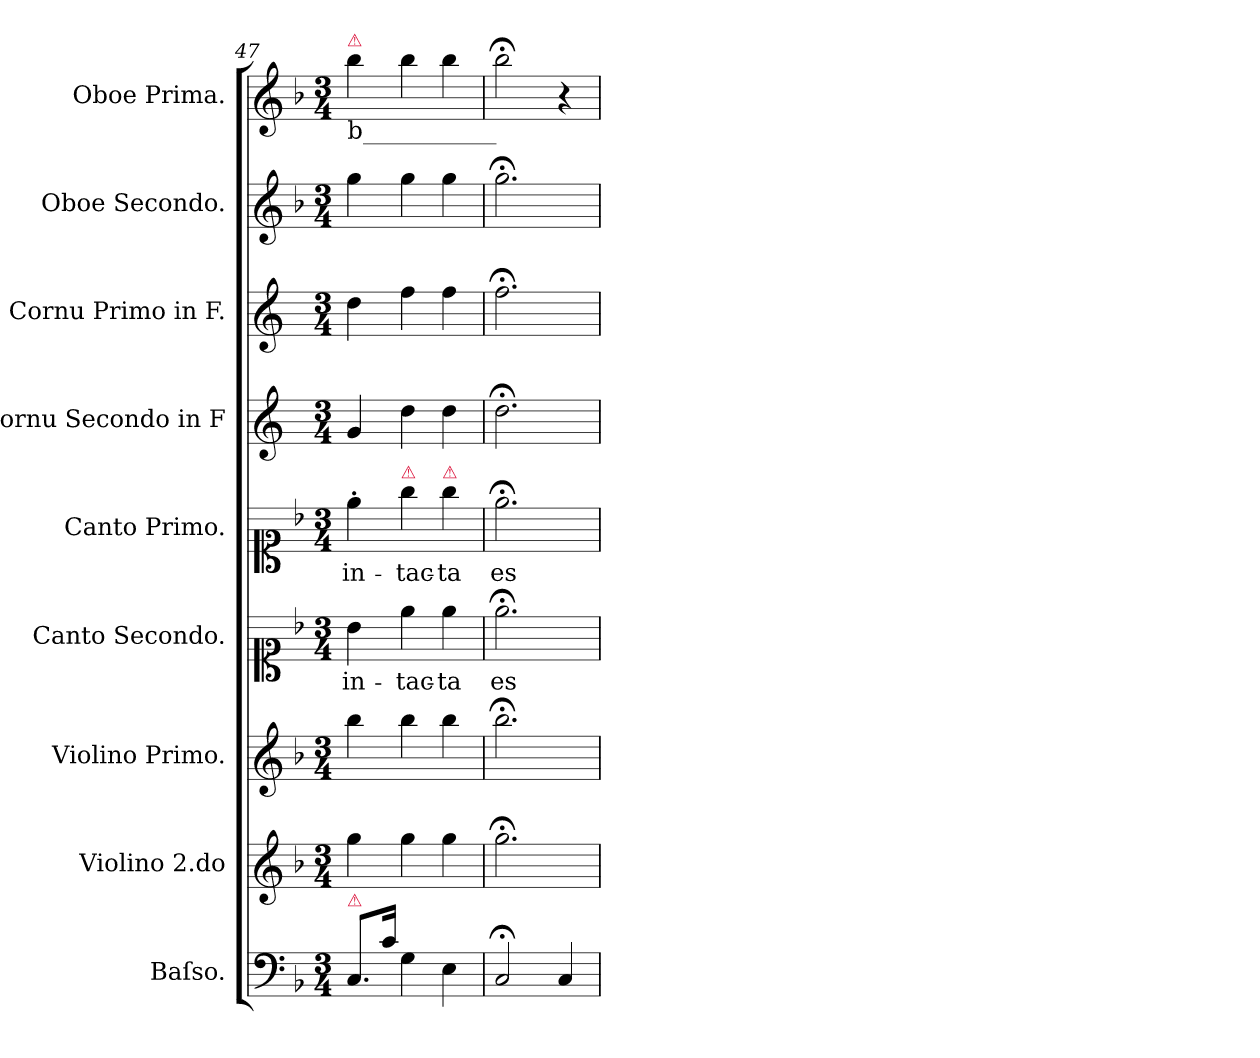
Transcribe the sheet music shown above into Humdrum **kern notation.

**kern	**kern	**kern	**kern	**text	**kern	**text	**kern	**kern	**kern	**kern
*part9	*part8	*part7	*part6	*part6	*part5	*part5	*part4	*part3	*part2	*part1
*staff9	*staff8	*staff7	*staff6	*staff6	*staff5	*staff5	*staff4	*staff3	*staff2	*staff1
*I"Baſso.	*I"Violino 2.do	*I"Violino Primo.	*I"Canto Secondo.	*	*I"Canto Primo.	*	*I"Cornu Secondo in F	*I"Cornu Primo in F.	*I"Oboe Secondo.	*I"Oboe Prima.
*I'B	*	*I'Vn I	*	*	*	*	*	*I'Cor I in F	*	*I'Ob I
*clefF4	*clefG2	*clefG2	*clefC1	*	*clefC1	*	*clefG2	*clefG2	*clefG2	*clefG2
*	*	*	*	*	*	*	*ITrd4c7	*ITrd4c7	*	*
*k[b-]	*k[b-]	*k[b-]	*k[b-]	*	*k[b-]	*	*k[b-]	*k[b-]	*k[b-]	*k[b-]
*F:	*F:	*F:	*F:	*	*F:	*	*	*	*F:	*F:
*M3/4	*M3/4	*M3/4	*M3/4	*	*M3/4	*	*M3/4	*M3/4	*M3/4	*M3/4
=47	=47	=47	=47	=47	=47	=47	=47	=47	=47	=47
!	!	!	!	!	!	!	!	!	!	!LO:TX:a:color=crimson:t=⚠
!	!	!	!	!	!	!	!	!	!	!LO:TX:b:t=b___________
!LO:TX:a:color=crimson:t=⚠	!	!	!	!	!	!	!	!	!	!
8.C/L	4gg\	4bb-\	4b-\	in-	4ee'\	in-	4c/	4g\	4gg\	4bb-\
16c\Jk	.	.	.	.	.	.	.	.	.	.
!	!	!	!	!	!LO:TX:a:color=crimson:t=⚠	!	!	!	!	!
4G\	4gg\	4bb-\	4ee\	-tac-	4gg\	-tac-	4g\	4b-\	4gg\	4bb-\
!	!	!	!	!	!LO:TX:a:color=crimson:t=⚠	!	!	!	!	!
4E\	4gg\	4bb-\	4ee\	-ta	4gg\	-ta	4g\	4b-\	4gg\	4bb-\
=48	=48	=48	=48	=48	=48	=48	=48	=48	=48	=48
2C;</	2.gg;<\	2.bb-;<\	2.ee;<\	es	2.ee;<\	es	2.g;<\	2.b-;<\	2.gg;<\	2bb-;<\
4C/	.	.	.	.	.	.	.	.	.	4r
=	=	=	=	=	=	=	=	=	=	=
*-	*-	*-	*-	*-	*-	*-	*-	*-	*-	*-
